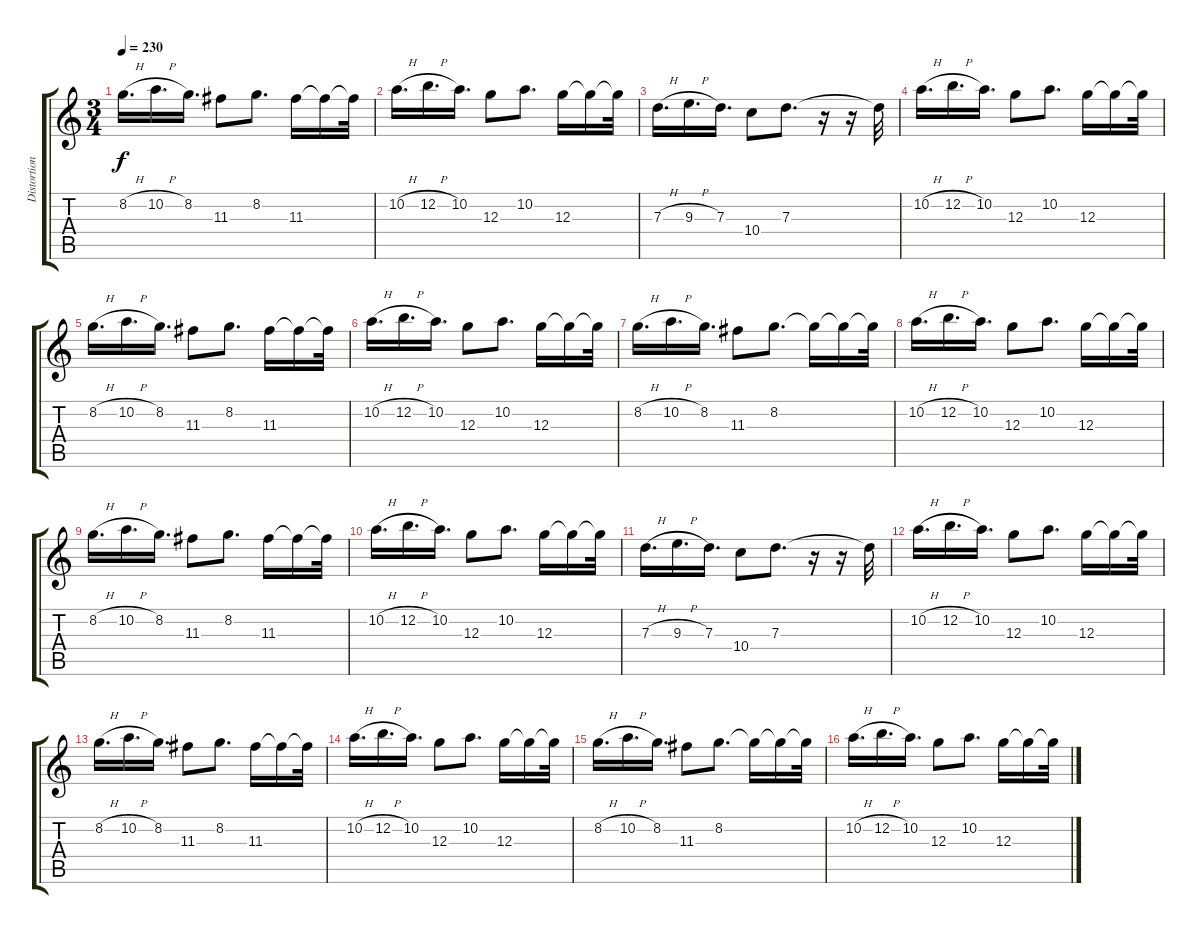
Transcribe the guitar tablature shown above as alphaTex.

\track ("Distortion 2" "Distortion") {instrument distortionguitar}
\staff {score tabs}
\tuning (E4 B3 G3 D3 A2 E2) {hide}
\ts (3 4)
\tempo 230
\clef g2
\ks c
8.2{h}.16{d dy f} 10.2{h}.16{d} 8.2.16{d} 11.3.8 8.2.8{d} 11.3.16 11.3{t}.16 11.3{t}.32 |
10.2{h}.16{d} 12.2{h}.16{d} 10.2.16{d} 12.3.8 10.2.8{d} 12.3.16 12.3{t}.16 12.3{t}.32 |
7.3{h}.16{d} 9.3{h}.16{d} 7.3.16{d} 10.4.8 7.3.8{d} r.16 r.16 7.3{t}.32 |
10.2{h}.16{d} 12.2{h}.16{d} 10.2.16{d} 12.3.8 10.2.8{d} 12.3.16 12.3{t}.16 12.3{t}.32 |
8.2{h}.16{d} 10.2{h}.16{d} 8.2.16{d} 11.3.8 8.2.8{d} 11.3.16 11.3{t}.16 11.3{t}.32 |
10.2{h}.16{d} 12.2{h}.16{d} 10.2.16{d} 12.3.8 10.2.8{d} 12.3.16 12.3{t}.16 12.3{t}.32 |
8.2{h}.16{d} 10.2{h}.16{d} 8.2.16{d} 11.3.8 8.2.8{d} 8.2{t}.16 8.2{t}.16 8.2{t}.32 |
10.2{h}.16{d} 12.2{h}.16{d} 10.2.16{d} 12.3.8 10.2.8{d} 12.3.16 12.3{t}.16 12.3{t}.32 |
8.2{h}.16{d} 10.2{h}.16{d} 8.2.16{d} 11.3.8 8.2.8{d} 11.3.16 11.3{t}.16 11.3{t}.32 |
10.2{h}.16{d} 12.2{h}.16{d} 10.2.16{d} 12.3.8 10.2.8{d} 12.3.16 12.3{t}.16 12.3{t}.32 |
7.3{h}.16{d} 9.3{h}.16{d} 7.3.16{d} 10.4.8 7.3.8{d} r.16 r.16 7.3{t}.32 |
10.2{h}.16{d} 12.2{h}.16{d} 10.2.16{d} 12.3.8 10.2.8{d} 12.3.16 12.3{t}.16 12.3{t}.32 |
8.2{h}.16{d} 10.2{h}.16{d} 8.2.16{d} 11.3.8 8.2.8{d} 11.3.16 11.3{t}.16 11.3{t}.32 |
10.2{h}.16{d} 12.2{h}.16{d} 10.2.16{d} 12.3.8 10.2.8{d} 12.3.16 12.3{t}.16 12.3{t}.32 |
8.2{h}.16{d} 10.2{h}.16{d} 8.2.16{d} 11.3.8 8.2.8{d} 8.2{t}.16 8.2{t}.16 8.2{t}.32 |
10.2{h}.16{d} 12.2{h}.16{d} 10.2.16{d} 12.3.8 10.2.8{d} 12.3.16 12.3{t}.16 12.3{t}.32
